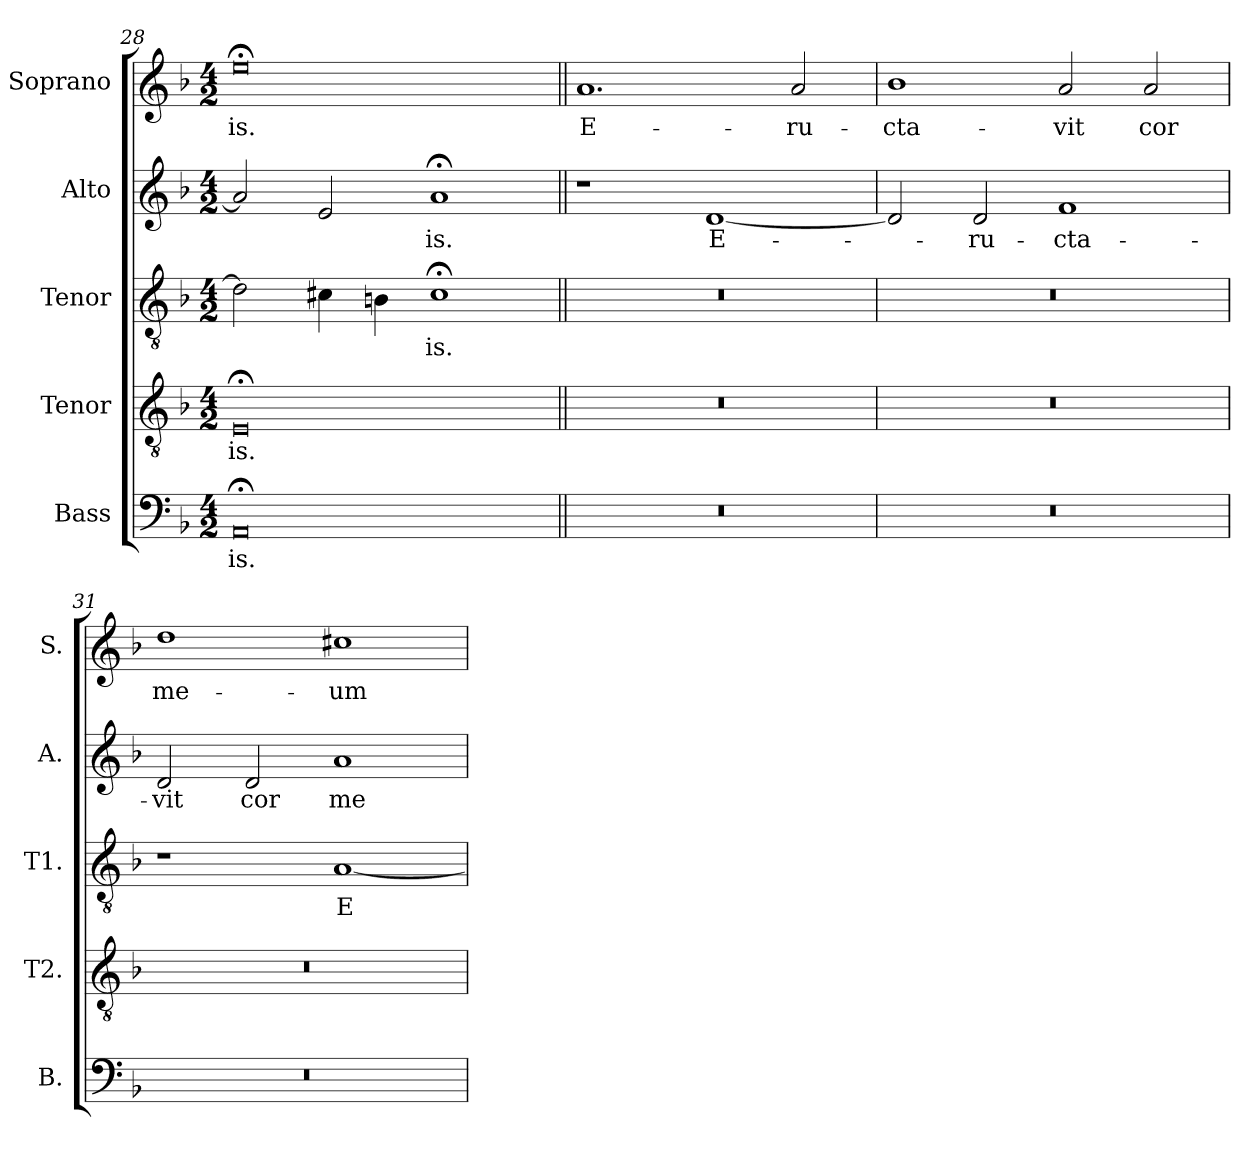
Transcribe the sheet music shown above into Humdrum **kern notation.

**kern	**text	**kern	**text	**kern	**text	**kern	**text	**kern	**text
*part5	*part5	*part4	*part4	*part3	*part3	*part2	*part2	*part1	*part1
*staff5	*staff5	*staff4	*staff4	*staff3	*staff3	*staff2	*staff2	*staff1	*staff1
*I"Bass	*	*I"Tenor	*	*I"Tenor	*	*I"Alto	*	*I"Soprano	*
*I'B.	*	*I'T2.	*	*I'T1.	*	*I'A.	*	*I'S.	*
*clefF4	*	*clefGv2	*	*clefGv2	*	*clefG2	*	*clefG2	*
*	*	*ITrd7c12	*	*ITrd7c12	*	*	*	*	*
*k[b-]	*	*k[b-]	*	*k[b-]	*	*k[b-]	*	*k[b-]	*
*F:	*	*F:	*	*F:	*	*F:	*	*F:	*
*M4/2	*	*M4/2	*	*M4/2	*	*M4/2	*	*M4/2	*
=28	=28	=28	=28	=28	=28	=28	=28	=28	=28
!	!LO:LY:b:color=#000000	!	!	!	!	!	!	!	!
!	!	!	!LO:LY:b:color=#000000	!	!	!	!	!	!
!	!	!	!	!	!	!	!	!	!LO:LY:b:color=#000000
0AA;i	-is.	0EE;i	-is.	2Di\]	.	2ai/]	.	0ee;i	-is.
.	.	.	.	4C#Xi\	.	2ei/	.	.	.
.	.	.	.	4BBni\	.	.	.	.	.
!	!	!	!	!	!LO:LY:b:color=#000000	!	!	!	!
!	!	!	!	!	!	!	!LO:LY:b:color=#000000	!	!
.	.	.	.	1C#;i	-is.	1a;i	-is.	.	.
!!LO:LB:g=z
=29||	=29||	=29||	=29||	=29||	=29||	=29||	=29||	=29||	=29||
!LO:N:vis=1	!	!LO:N:vis=1	!	!LO:N:vis=1	!	!	!	!	!
!	!	!	!	!	!	!	!	!	!LO:LY:b:color=#000000
0r	.	0r	.	0r	.	1r	.	1.ai	E-
!	!	!	!	!	!	!	!LO:LY:b:color=#000000	!	!
.	.	.	.	.	.	[1di	E-	.	.
!	!	!	!	!	!	!	!	!	!LO:LY:b:color=#000000
.	.	.	.	.	.	.	.	2ai/	-ru-
=30	=30	=30	=30	=30	=30	=30	=30	=30	=30
!LO:N:vis=1	!	!LO:N:vis=1	!	!LO:N:vis=1	!	!	!	!	!
!	!	!	!	!	!	!	!	!	!LO:LY:b:color=#000000
0r	.	0r	.	0r	.	2di/]	.	1b-i	-cta-
!	!	!	!	!	!	!	!LO:LY:b:color=#000000	!	!
.	.	.	.	.	.	2di/	-ru-	.	.
!	!	!	!	!	!	!	!LO:LY:b:color=#000000	!	!
!	!	!	!	!	!	!	!	!	!LO:LY:b:color=#000000
.	.	.	.	.	.	1fi	-cta-	2ai/	-vit
!	!	!	!	!	!	!	!	!	!LO:LY:b:color=#000000
.	.	.	.	.	.	.	.	2ai/	cor
=31	=31	=31	=31	=31	=31	=31	=31	=31	=31
!LO:N:vis=1	!	!LO:N:vis=1	!	!	!	!	!	!	!
!	!	!	!	!	!	!	!LO:LY:b:color=#000000	!	!
!	!	!	!	!	!	!	!	!	!LO:LY:b:color=#000000
0r	.	0r	.	1r	.	2di/	-vit	1ddi	me-
!	!	!	!	!	!	!	!LO:LY:b:color=#000000	!	!
.	.	.	.	.	.	2di/	cor	.	.
!	!	!	!	!	!LO:LY:b:color=#000000	!	!	!	!
!	!	!	!	!	!	!	!LO:LY:b:color=#000000	!	!
!	!	!	!	!	!	!	!	!	!LO:LY:b:color=#000000
.	.	.	.	[1AAi	E-	1ai	me-	1cc#Xi	-um
=	=	=	=	=	=	=	=	=	=
*-	*-	*-	*-	*-	*-	*-	*-	*-	*-
